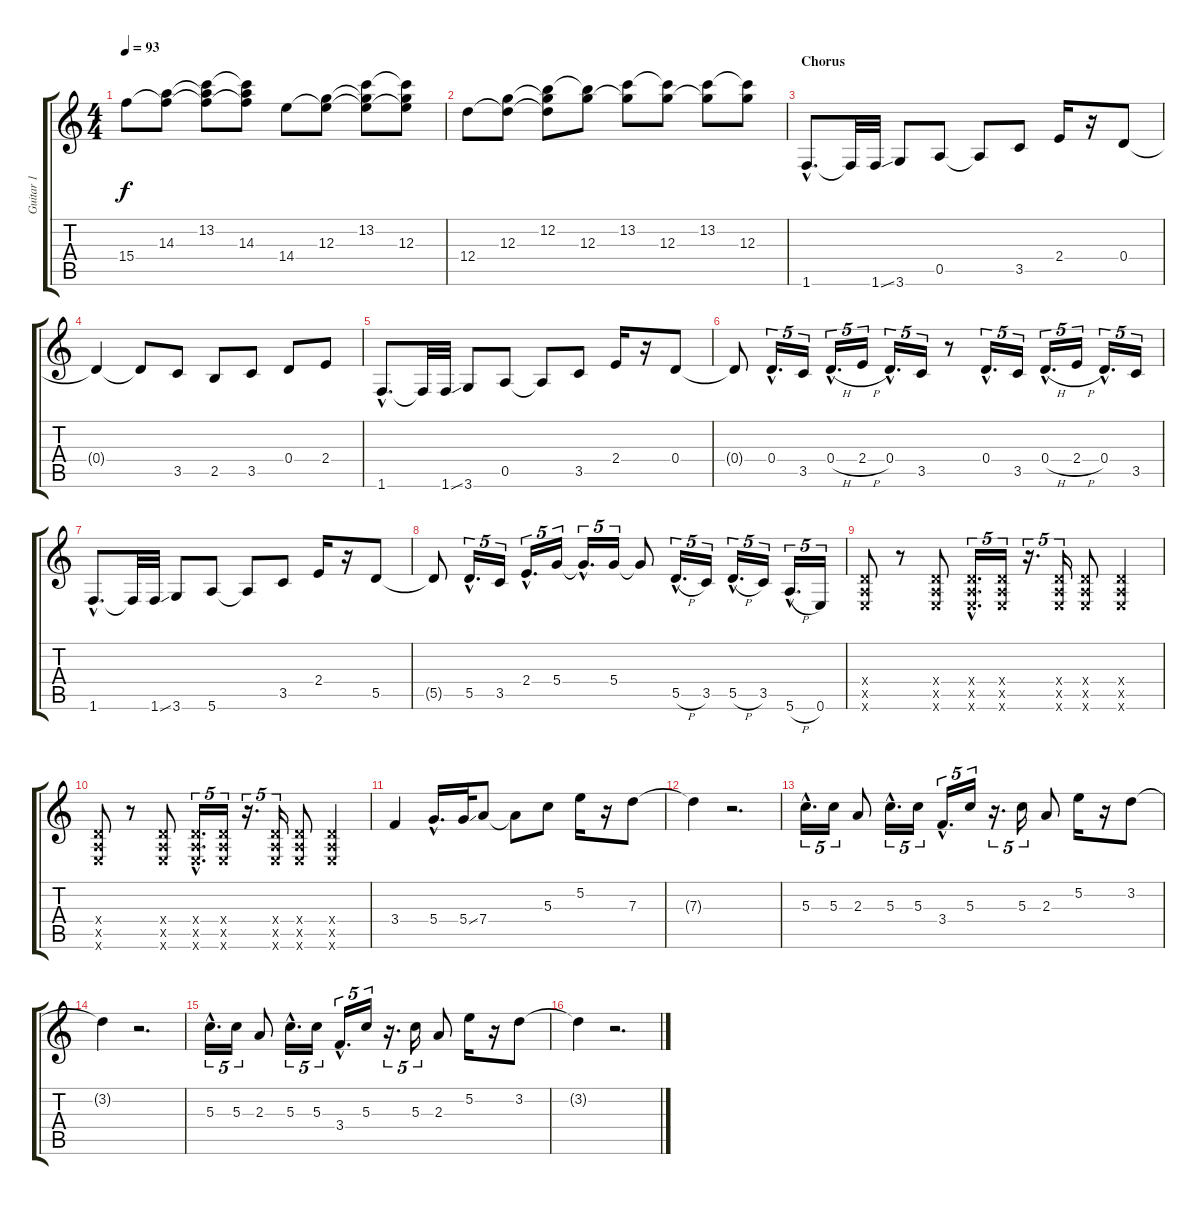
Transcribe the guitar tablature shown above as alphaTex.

\track ("Guitar 1" "Guitar 1") {instrument distortionguitar}
\staff {score tabs}
\tuning (E4 B3 G3 D3 A2 E2) {hide}
\ts (4 4)
\tempo 93
\clef g2
\ks c
15.4.8{dy f volume 7} (14.3 15.4{t}).8 (13.2 14.3{t} 15.4{t}).8 (13.2{t} 14.3 15.4{t}).8 14.4.8 (12.3 14.4{t}).8 (13.2 12.3{t} 14.4{t}).8 (13.2{t} 12.3 14.4{t}).8 |
12.4.8{volume 7} (12.3 12.4{t}).8 (12.2 12.3{t} 12.4{t}).8 (12.2{t} 12.3).8 (13.2 12.3{t}).8 (13.2{t} 12.3).8 (13.2 12.3{t}).8 (13.2{t} 12.3).8 |
\section ("" "Chorus")
1.6{hac}.8{d volume 16} 1.6{t}.32 1.6{ss}.32 3.6.8 0.5.8 0.5{t}.8 3.5.8 2.4.16 r.16 0.4.8 |
0.4{t}.4 0.4{t}.8 3.5.8 2.5.8 3.5.8 0.4.8 2.4.8 |
1.6{hac}.8{d volume 16} 1.6{t}.32 1.6{ss}.32 3.6.8 0.5.8 0.5{t}.8 3.5.8 2.4.16 r.16 0.4.8 |
0.4{t}.8 0.4{hac}.16{d tu (5 4)} 3.5.16{tu (5 4)} 0.4{h hac}.16{d tu (5 4)} 2.4{h}.16{tu (5 4)} 0.4{hac}.16{d tu (5 4)} 3.5.16{tu (5 4)} r.8 0.4{hac}.16{d tu (5 4)} 3.5.16{tu (5 4)} 0.4{h hac}.16{d tu (5 4)} 2.4{h}.16{tu (5 4)} 0.4{hac}.16{d tu (5 4)} 3.5.16{tu (5 4)} |
1.6{hac}.8{d volume 16} 1.6{t}.32 1.6{ss}.32 3.6.8 5.6.8 5.6{t}.8 3.5.8 2.4.16 r.16 5.5.8 |
5.5{t}.8 5.5{hac}.16{d tu (5 4)} 3.5.16{tu (5 4)} 2.4{hac}.16{d tu (5 4)} 5.4.16{tu (5 4)} 5.4{hac t}.16{d tu (5 4)} 5.4.16{tu (5 4)} 5.4{t}.8 5.5{h hac}.16{d tu (5 4)} 3.5.16{tu (5 4)} 5.5{h hac}.16{d tu (5 4)} 3.5.16{tu (5 4)} 5.6{h hac}.16{d tu (5 4)} 0.6.16{tu (5 4)} |
(0.4{x} 0.5{x} 0.6{x}).8 r.8 (0.4{x} 0.5{x} 0.6{x}).8 (0.4{hac x} 0.5{hac x} 0.6{hac x}).16{d tu (5 4)} (0.4{x} 0.5{x} 0.6{x}).16{tu (5 4)} r.16{d tu (5 4)} (0.4{x} 0.5{x} 0.6{x}).16{tu (5 4)} (0.4{x} 0.5{x} 0.6{x}).8 (0.4{x} 0.5{x} 0.6{x}).4 |
(0.4{x} 0.5{x} 0.6{x}).8 r.8 (0.4{x} 0.5{x} 0.6{x}).8 (0.4{hac x} 0.5{hac x} 0.6{hac x}).16{d tu (5 4)} (0.4{x} 0.5{x} 0.6{x}).16{tu (5 4)} r.16{d tu (5 4)} (0.4{x} 0.5{x} 0.6{x}).16{tu (5 4)} (0.4{x} 0.5{x} 0.6{x}).8 (0.4{x} 0.5{x} 0.6{x}).4 |
3.4.4 5.4{hac}.16{d} 5.4{ss}.32 7.4.8 7.4{t}.8 5.3.8 5.2.16 r.16 7.3.8 |
7.3{t}.4 r.2{d} |
5.3{hac}.16{d tu (5 4)} 5.3.16{tu (5 4)} 2.3.8 5.3{hac}.16{d tu (5 4)} 5.3.16{tu (5 4)} 3.4{hac}.16{d tu (5 4)} 5.3.16{tu (5 4)} r.16{d tu (5 4)} 5.3.16{tu (5 4)} 2.3.8 5.2.16 r.16 3.2.8 |
3.2{t}.4 r.2{d} |
5.3{hac}.16{d tu (5 4)} 5.3.16{tu (5 4)} 2.3.8 5.3{hac}.16{d tu (5 4)} 5.3.16{tu (5 4)} 3.4{hac}.16{d tu (5 4)} 5.3.16{tu (5 4)} r.16{d tu (5 4)} 5.3.16{tu (5 4)} 2.3.8 5.2.16 r.16 3.2.8 |
3.2{t}.4 r.2{d}
